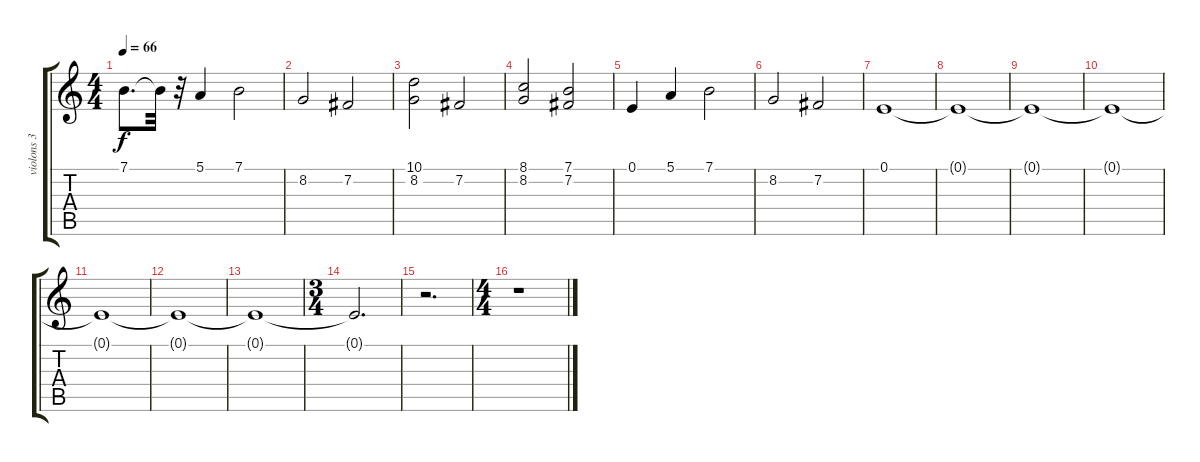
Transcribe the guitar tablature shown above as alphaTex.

\track ("violons 3" "violons 3") {instrument stringensemble1}
\staff {score tabs}
\tuning (E4 B3 G3 D3 A2 E2) {hide}
\ts (4 4)
\tempo 66
\clef g2
\ks c
7.1{t}.8{d dy f} 7.1{t}.32 r.32 5.1.4 7.1.2 |
8.2.2 7.2.2 |
(10.1 8.2).2 7.2.2 |
(8.1 8.2).2 (7.1 7.2).2 |
0.1.4 5.1.4 7.1.2 |
8.2.2 7.2.2 |
0.1.1{volume 11} |
0.1{t}.1 |
0.1{t}.1 |
0.1{t}.1 |
0.1{t}.1 |
0.1{t}.1 |
0.1{t}.1 |
\ts (3 4)
0.1{t}.2{d} |
r.2{d} |
\ts (4 4)
r.1
